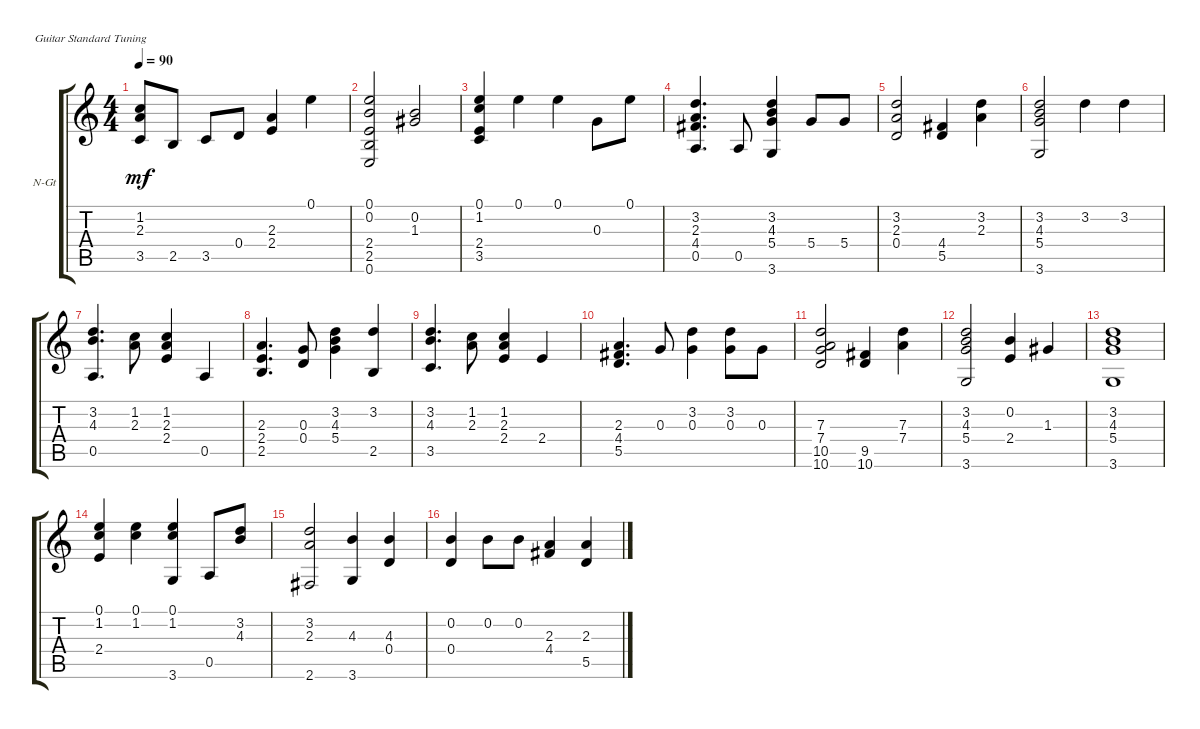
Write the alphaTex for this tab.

\defaultSystemsLayout 4
\bracketExtendMode groupsimilarinstruments
\firstSystemTrackNameOrientation horizontal
\otherSystemsTrackNameOrientation horizontal
\track ("Nylon Guitar" "N-Gt") {instrument acousticguitarnylon}
\staff {score tabs}
\tuning (E4 B3 G3 D3 A2 E2)
\ts (4 4)
\tempo 90
\clef g2
\ks c
(1.2 2.3 3.5).8{dy mf} 2.5.8 3.5.8 0.4.8 (2.4 2.3).4 0.1.4 |
(0.1 0.2 2.4 2.5 0.6).2 (0.2 1.3).2 |
(0.1 1.2 2.4 3.5).4 0.1.4 0.1.4 0.3.8 0.1.8 |
(3.2 2.3 4.4 0.5).4{d} 0.5.8 (3.6 5.4 4.3 3.2).4 5.4.8 5.4.8 |
(3.2 2.3 0.4).2 (4.4 5.5).4 (3.2 2.3).4 |
(3.2 4.3 5.4 3.6).2 3.2.4 3.2.4 |
(3.2 4.3 0.5).4{d} (1.2 2.3).8 (1.2 2.3 2.4).4 0.5.4 |
(2.3 2.4 2.5).4{d} (0.4 0.3).8 (3.2 4.3 5.4).4 (2.5 3.2).4 |
(3.2 4.3 3.5).4{d} (1.2 2.3).8 (1.2 2.3 2.4).4 2.4.4 |
(2.3 4.4 5.5).4{d} 0.3.8 (3.2 0.3).4 (3.2 0.3).8 0.3.8 |
(7.3 7.4 10.5 10.6).2 (9.5 10.6).4 (7.4 7.3).4 |
(3.2 4.3 5.4 3.6).2 (0.2 2.4).4 1.3.4 |
(4.3 3.2 5.4 3.6).1 |
(0.1 1.2 2.4).4 (0.1 1.2).4 (3.6 1.2 0.1).4 0.5.8 (3.2 4.3).8 |
(3.2 2.3 2.6).2 (3.6 4.3).4 (4.3 0.4).4 |
(0.2 0.4).4 0.2.8 0.2.8 (2.3 4.4).4 (2.3 5.5).4
